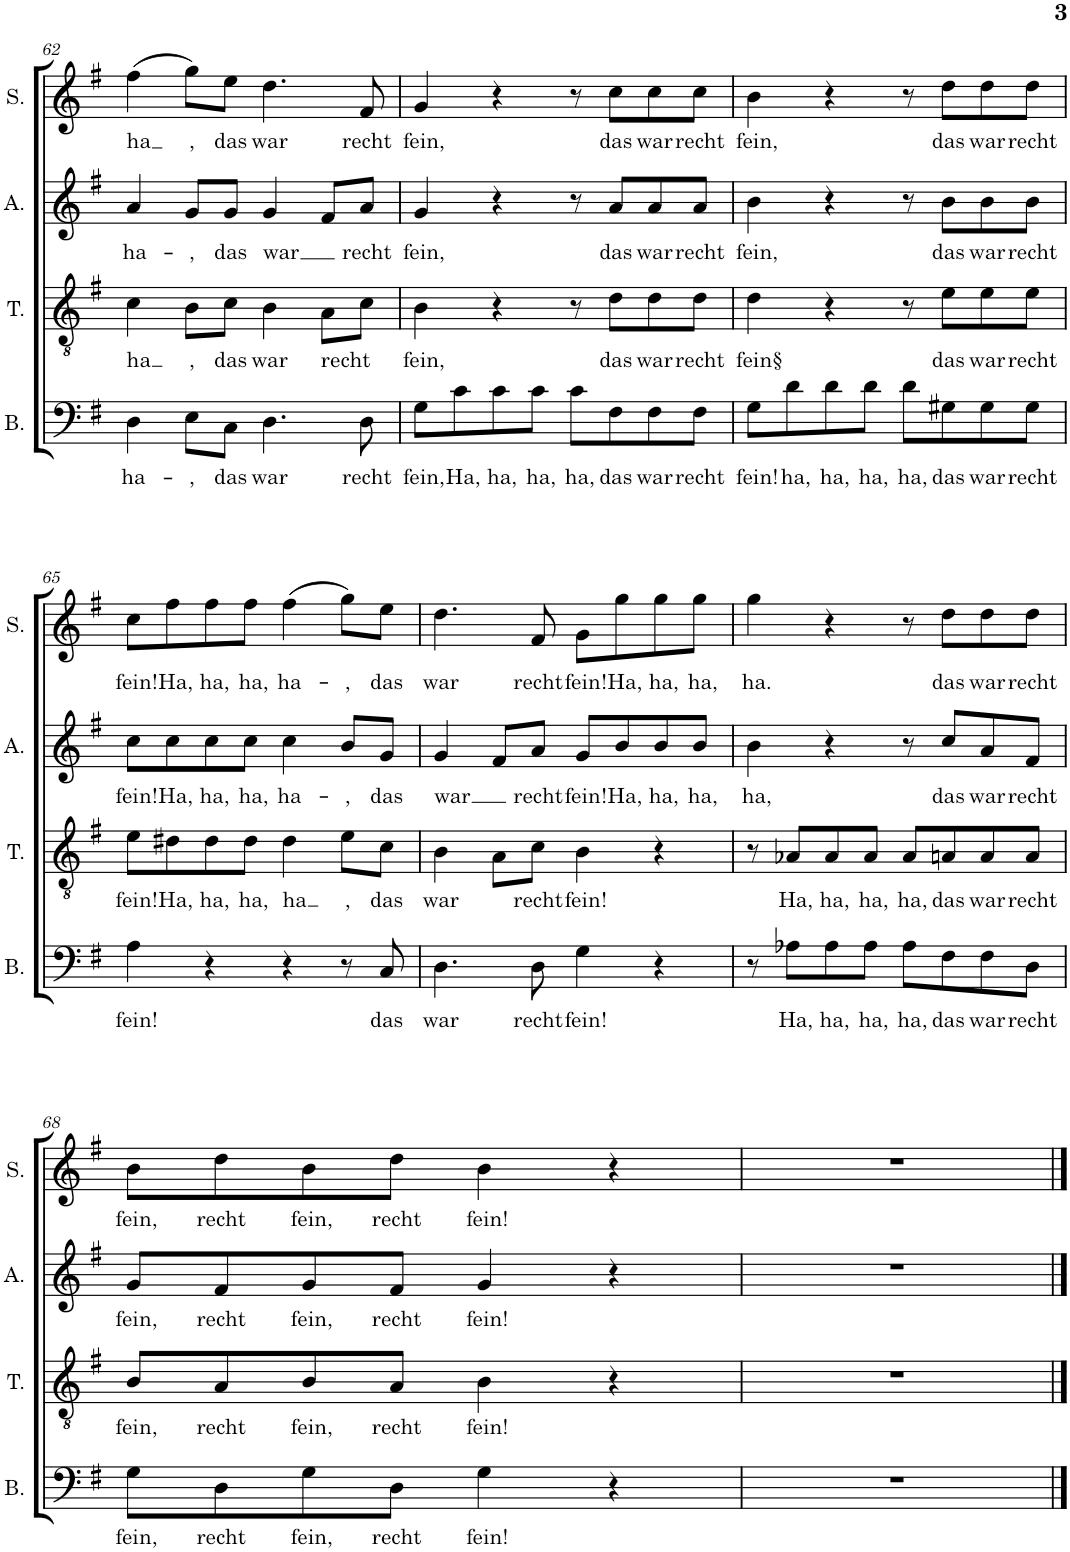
**kern	**text	**kern	**text	**kern	**text	**kern	**text
*part4	*part4	*part3	*part3	*part2	*part2	*part1	*part1
*staff4	*staff4	*staff3	*staff3	*staff2	*staff2	*staff1	*staff1
*I"Bass	*	*I"Tenor	*	*I"Alto	*	*I"Soprano	*
*I'B.	*	*I'T.	*	*I'A.	*	*I'S.	*
!!LO:PB:g=z
*clefF4	*	*clefGv2	*	*clefG2	*	*clefG2	*
*k[f#]	*	*k[f#]	*	*k[f#]	*	*k[f#]	*
*M4/4	*	*M4/4	*	*M4/4	*	*M4/4	*
*met(c)	*	*met(c)	*	*met(c)	*	*met(c)	*
=62	=62	=62	=62	=62	=62	=62	=62
!	!LO:LY:b	!	!LO:LY:b	!	!LO:LY:b	!	!LO:LY:b
4D\	ha-	4c\	ha	4a/	ha-	(4ff#\	ha
!	!LO:LY:b	!	!LO:LY:b	!	!LO:LY:b	!	!LO:LY:b
8E\L	-,	8B\L	,	8g/L	-,	8gg\L)	,
!	!LO:LY:b	!	!LO:LY:b	!	!LO:LY:b	!	!LO:LY:b
8C\J	das	8c\J	das	8g/J	das	8ee\J	das
!	!LO:LY:b	!	!LO:LY:b	!	!LO:LY:b	!	!LO:LY:b
4.D\	war	4B\	war	4g/	war	4.dd\	war
!	!	!	!LO:LY:b	!	!	!	!
.	.	8A\L	recht	8f#/L	.	.	.
!	!LO:LY:b	!	!	!	!LO:LY:b	!	!LO:LY:b
8D\	recht	8c\J	.	8a/J	recht	8f#/	recht
=63	=63	=63	=63	=63	=63	=63	=63
!	!LO:LY:b	!	!LO:LY:b	!	!LO:LY:b	!	!LO:LY:b
8G\L	fein,	4B\	fein,	4g/	fein,	4g/	fein,
!	!LO:LY:b	!	!	!	!	!	!
8c\	Ha,	.	.	.	.	.	.
!	!LO:LY:b	!	!	!	!	!	!
8c\	ha,	4r	.	4r	.	4r	.
!	!LO:LY:b	!	!	!	!	!	!
8c\J	ha,	.	.	.	.	.	.
!	!LO:LY:b	!	!	!	!	!	!
8c\L	ha,	8r	.	8r	.	8r	.
!	!LO:LY:b	!	!LO:LY:b	!	!LO:LY:b	!	!LO:LY:b
8F#\	das	8d\L	das	8a/L	das	8cc\L	das
!	!LO:LY:b	!	!LO:LY:b	!	!LO:LY:b	!	!LO:LY:b
8F#\	war	8d\	war	8a/	war	8cc\	war
!	!LO:LY:b	!	!LO:LY:b	!	!LO:LY:b	!	!LO:LY:b
8F#\J	recht	8d\J	recht	8a/J	recht	8cc\J	recht
=64	=64	=64	=64	=64	=64	=64	=64
!	!LO:LY:b	!	!LO:LY:b	!	!LO:LY:b	!	!LO:LY:b
8G\L	fein!	4d\	fein§	4b\	fein,	4b\	fein,
!	!LO:LY:b	!	!	!	!	!	!
8d\	ha,	.	.	.	.	.	.
!	!LO:LY:b	!	!	!	!	!	!
8d\	ha,	4r	.	4r	.	4r	.
!	!LO:LY:b	!	!	!	!	!	!
8d\J	ha,	.	.	.	.	.	.
!	!LO:LY:b	!	!	!	!	!	!
8d\L	ha,	8r	.	8r	.	8r	.
!	!LO:LY:b	!	!LO:LY:b	!	!LO:LY:b	!	!LO:LY:b
8G#X\	das	8e\L	das	8b\L	das	8dd\L	das
!	!LO:LY:b	!	!LO:LY:b	!	!LO:LY:b	!	!LO:LY:b
8G#\	war	8e\	war	8b\	war	8dd\	war
!	!LO:LY:b	!	!LO:LY:b	!	!LO:LY:b	!	!LO:LY:b
8G#\J	recht	8e\J	recht	8b\J	recht	8dd\J	recht
!!LO:LB:g=z
=65	=65	=65	=65	=65	=65	=65	=65
!	!LO:LY:b	!	!LO:LY:b	!	!LO:LY:b	!	!LO:LY:b
4A\	fein!	8e\L	fein!	8cc\L	fein!	8cc\L	fein!
!	!	!	!LO:LY:b	!	!LO:LY:b	!	!LO:LY:b
.	.	8d#X\	Ha,	8cc\	Ha,	8ff#\	Ha,
!	!	!	!LO:LY:b	!	!LO:LY:b	!	!LO:LY:b
4r	.	8d#\	ha,	8cc\	ha,	8ff#\	ha,
!	!	!	!LO:LY:b	!	!LO:LY:b	!	!LO:LY:b
.	.	8d#\J	ha,	8cc\J	ha,	8ff#\J	ha,
!	!	!	!LO:LY:b	!	!LO:LY:b	!	!LO:LY:b
4r	.	4d#\	ha	4cc\	ha-	(4ff#\	ha-
!	!	!	!LO:LY:b	!	!LO:LY:b	!	!LO:LY:b
8r	.	8e\L	,	8b/L	-,	8gg\L)	-,
!	!LO:LY:b	!	!LO:LY:b	!	!LO:LY:b	!	!LO:LY:b
8C/	das	8c\J	das	8g/J	das	8ee\J	das
=66	=66	=66	=66	=66	=66	=66	=66
!	!LO:LY:b	!	!LO:LY:b	!	!LO:LY:b	!	!LO:LY:b
4.D\	war	4B\	war	4g/	war	4.dd\	war
.	.	8A\L	.	8f#/L	.	.	.
!	!LO:LY:b	!	!LO:LY:b	!	!LO:LY:b	!	!LO:LY:b
8D\	recht	8c\J	recht	8a/J	recht	8f#/	recht
!	!LO:LY:b	!	!LO:LY:b	!	!LO:LY:b	!	!LO:LY:b
4G\	fein!	4B\	fein!	8g/L	fein!	8g\L	fein!
!	!	!	!	!	!LO:LY:b	!	!LO:LY:b
.	.	.	.	8b/	Ha,	8gg\	Ha,
!	!	!	!	!	!LO:LY:b	!	!LO:LY:b
4r	.	4r	.	8b/	ha,	8gg\	ha,
!	!	!	!	!	!LO:LY:b	!	!LO:LY:b
.	.	.	.	8b/J	ha,	8gg\J	ha,
=67	=67	=67	=67	=67	=67	=67	=67
!	!	!	!	!	!LO:LY:b	!	!LO:LY:b
8r	.	8r	.	4b\	ha,	4gg\	ha.
!	!LO:LY:b	!	!LO:LY:b	!	!	!	!
8A-X\L	Ha,	8A-X/L	Ha,	.	.	.	.
!	!LO:LY:b	!	!LO:LY:b	!	!	!	!
8A-\	ha,	8A-/	ha,	4r	.	4r	.
!	!LO:LY:b	!	!LO:LY:b	!	!	!	!
8A-\J	ha,	8A-/J	ha,	.	.	.	.
!	!LO:LY:b	!	!LO:LY:b	!	!	!	!
8A-\L	ha,	8A-/L	ha,	8r	.	8r	.
!	!LO:LY:b	!	!LO:LY:b	!	!LO:LY:b	!	!LO:LY:b
8F#\	das	8An/	das	8cc/L	das	8dd\L	das
!	!LO:LY:b	!	!LO:LY:b	!	!LO:LY:b	!	!LO:LY:b
8F#\	war	8A/	war	8a/	war	8dd\	war
!	!LO:LY:b	!	!LO:LY:b	!	!LO:LY:b	!	!LO:LY:b
8D\J	recht	8A/J	recht	8f#/J	recht	8dd\J	recht
!!LO:LB:g=z
=68	=68	=68	=68	=68	=68	=68	=68
!	!LO:LY:b	!	!LO:LY:b	!	!LO:LY:b	!	!LO:LY:b
8G\L	fein,	8B/L	fein,	8g/L	fein,	8b\L	fein,
!	!LO:LY:b	!	!LO:LY:b	!	!LO:LY:b	!	!LO:LY:b
8D\	recht	8A/	recht	8f#/	recht	8dd\	recht
!	!LO:LY:b	!	!LO:LY:b	!	!LO:LY:b	!	!LO:LY:b
8G\	fein,	8B/	fein,	8g/	fein,	8b\	fein,
!	!LO:LY:b	!	!LO:LY:b	!	!LO:LY:b	!	!LO:LY:b
8D\J	recht	8A/J	recht	8f#/J	recht	8dd\J	recht
!	!LO:LY:b	!	!LO:LY:b	!	!LO:LY:b	!	!LO:LY:b
4G\	fein!	4B\	fein!	4g/	fein!	4b\	fein!
4r	.	4r	.	4r	.	4r	.
=69	=69	=69	=69	=69	=69	=69	=69
1r	.	1r	.	1r	.	1r	.
==	==	==	==	==	==	==	==
*-	*-	*-	*-	*-	*-	*-	*-
